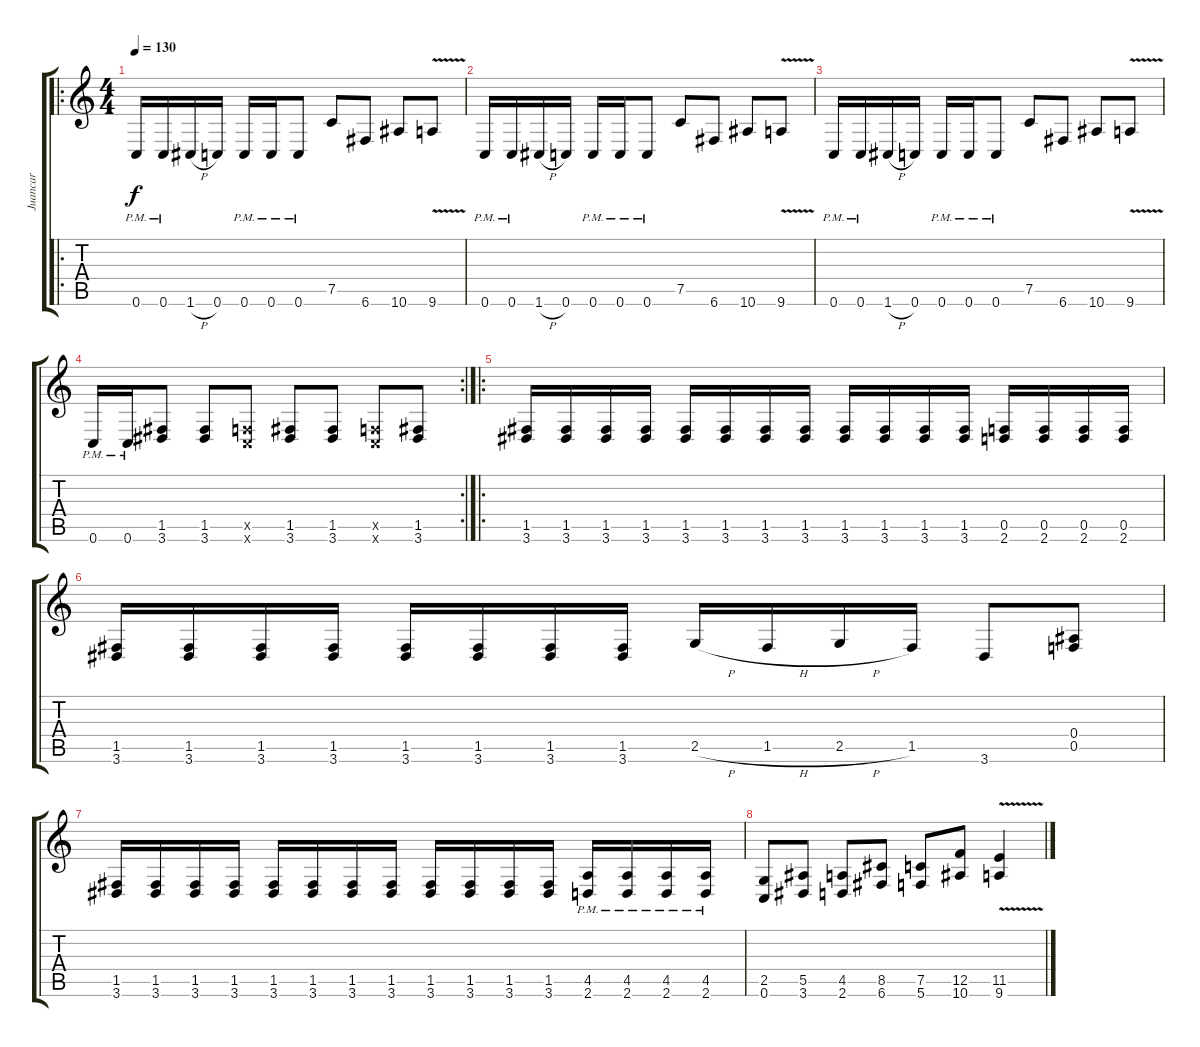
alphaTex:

\track ("Juancar" "Juancar") {instrument distortionguitar}
\staff {score tabs}
\tuning (C4 G3 Eb3 Bb2 F2 C2) {hide}
\ro
\ts (4 4)
\tempo 130
\clef g2
\ks c
0.6{pm}.16{dy f} 0.6{pm}.16 1.6{h}.16 0.6.16 0.6{pm}.16 0.6{pm}.16 0.6{pm}.8 7.5.8 6.6.8 10.6.8 9.6{v}.8 |
0.6{pm}.16 0.6{pm}.16 1.6{h}.16 0.6.16 0.6{pm}.16 0.6{pm}.16 0.6{pm}.8 7.5.8 6.6.8 10.6.8 9.6{v}.8 |
0.6{pm}.16 0.6{pm}.16 1.6{h}.16 0.6.16 0.6{pm}.16 0.6{pm}.16 0.6{pm}.8 7.5.8 6.6.8 10.6.8 9.6{v}.8 |
\rc 2
0.6{pm}.16 0.6{pm}.16 (1.5 3.6).8 (1.5 3.6).8 (0.5{x} 0.6{x}).8 (1.5 3.6).8 (1.5 3.6).8 (0.5{x} 0.6{x}).8 (1.5 3.6).8 |
\ro
(1.5 3.6).16 (1.5 3.6).16 (1.5 3.6).16 (1.5 3.6).16 (1.5 3.6).16 (1.5 3.6).16 (1.5 3.6).16 (1.5 3.6).16 (1.5 3.6).16 (1.5 3.6).16 (1.5 3.6).16 (1.5 3.6).16 (0.5 2.6).16 (0.5 2.6).16 (0.5 2.6).16 (0.5 2.6).16 |
(1.5 3.6).16 (1.5 3.6).16 (1.5 3.6).16 (1.5 3.6).16 (1.5 3.6).16 (1.5 3.6).16 (1.5 3.6).16 (1.5 3.6).16 2.5{h}.16 1.5{h}.16 2.5{h}.16 1.5.16 3.6.8 (0.4 0.5).8 |
(1.5 3.6).16 (1.5 3.6).16 (1.5 3.6).16 (1.5 3.6).16 (1.5 3.6).16 (1.5 3.6).16 (1.5 3.6).16 (1.5 3.6).16 (1.5 3.6).16 (1.5 3.6).16 (1.5 3.6).16 (1.5 3.6).16 (4.5{pm} 2.6{pm}).16 (4.5{pm} 2.6{pm}).16 (4.5{pm} 2.6{pm}).16 (4.5{pm} 2.6{pm}).16 |
(2.5 0.6).8 (5.5 3.6).8 (4.5 2.6).8 (8.5 6.6).8 (7.5 5.6).8 (12.5 10.6).8 (11.5{v} 9.6).4
